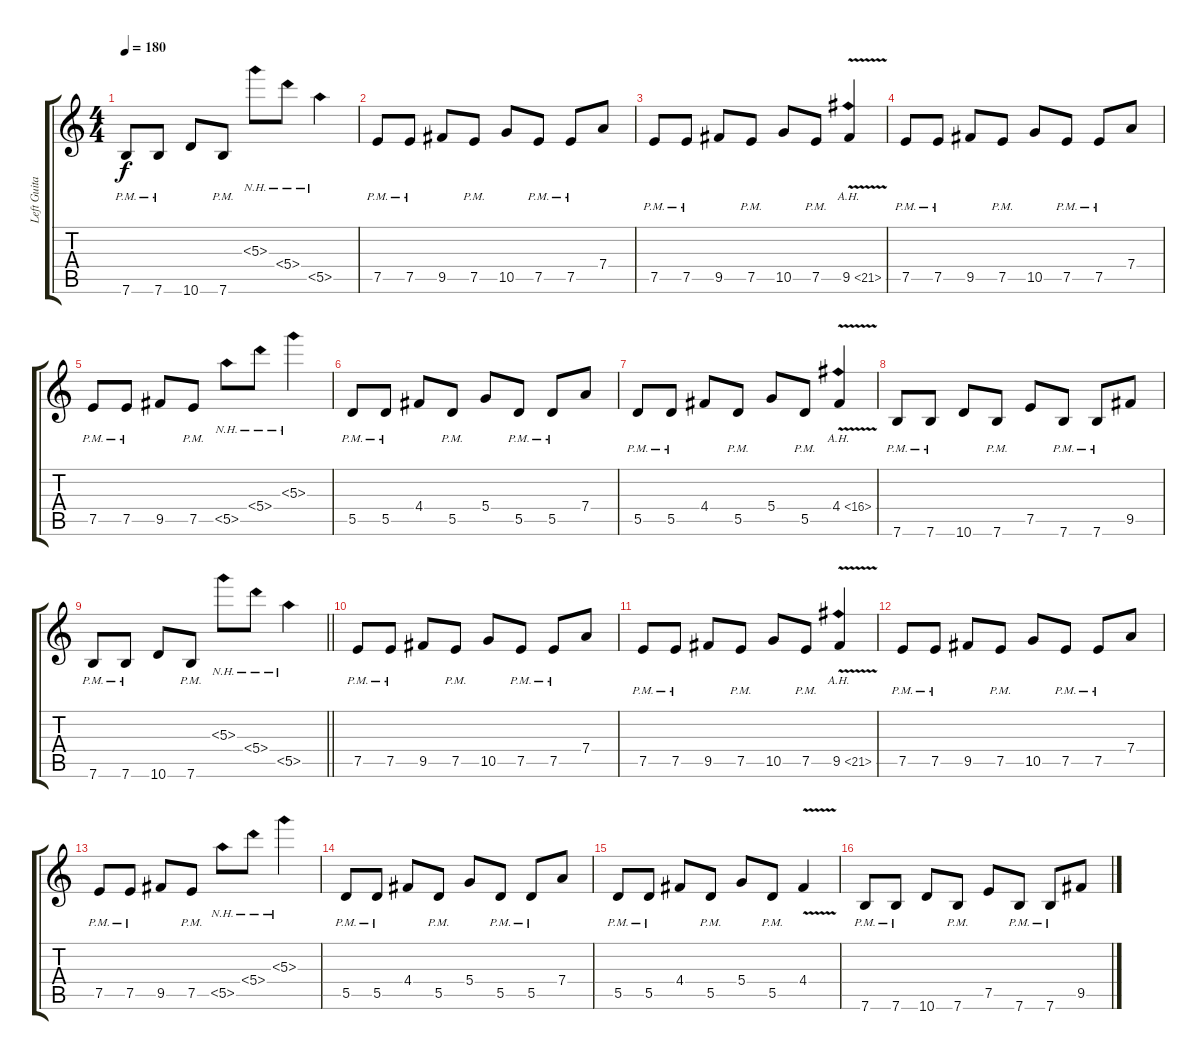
\track ("Left Guitar" "Left Guita") {instrument distortionguitar}
\staff {score tabs}
\tuning (E4 B3 G3 D3 A2 E2) {hide}
\ts (4 4)
\tempo 180
\clef g2
\ks c
7.6{pm}.8{dy f} 7.6{pm}.8 10.6.8 7.6{pm}.8 5.3{nh}.8 5.4{nh}.8 5.5{nh}.4 |
7.5{pm}.8 7.5{pm}.8 9.5.8 7.5{pm}.8 10.5.8 7.5{pm}.8 7.5{pm}.8 7.4.8 |
7.5{pm}.8 7.5{pm}.8 9.5.8 7.5{pm}.8 10.5.8 7.5{pm}.8 9.5{ah 12 v}.4 |
7.5{pm}.8 7.5{pm}.8 9.5.8 7.5{pm}.8 10.5.8 7.5{pm}.8 7.5{pm}.8 7.4.8 |
7.5{pm}.8 7.5{pm}.8 9.5.8 7.5{pm}.8 5.5{nh}.8 5.4{nh}.8 5.3{nh}.4 |
5.5{pm}.8 5.5{pm}.8 4.4.8 5.5{pm}.8 5.4.8 5.5{pm}.8 5.5{pm}.8 7.4.8 |
5.5{pm}.8 5.5{pm}.8 4.4.8 5.5{pm}.8 5.4.8 5.5{pm}.8 4.4{ah 12 v}.4 |
7.6{pm}.8 7.6{pm}.8 10.6.8 7.6{pm}.8 7.5.8 7.6{pm}.8 7.6{pm}.8 9.5.8 |
\barLineRight lightlight
7.6{pm}.8 7.6{pm}.8 10.6.8 7.6{pm}.8 5.3{nh}.8 5.4{nh}.8 5.5{nh}.4 |
7.5{pm}.8 7.5{pm}.8 9.5.8 7.5{pm}.8 10.5.8 7.5{pm}.8 7.5{pm}.8 7.4.8 |
7.5{pm}.8 7.5{pm}.8 9.5.8 7.5{pm}.8 10.5.8 7.5{pm}.8 9.5{ah 12 v}.4 |
7.5{pm}.8 7.5{pm}.8 9.5.8 7.5{pm}.8 10.5.8 7.5{pm}.8 7.5{pm}.8 7.4.8 |
7.5{pm}.8 7.5{pm}.8 9.5.8 7.5{pm}.8 5.5{nh}.8 5.4{nh}.8 5.3{nh}.4 |
5.5{pm}.8 5.5{pm}.8 4.4.8 5.5{pm}.8 5.4.8 5.5{pm}.8 5.5{pm}.8 7.4.8 |
5.5{pm}.8 5.5{pm}.8 4.4.8 5.5{pm}.8 5.4.8 5.5{pm}.8 4.4{v}.4 |
7.6{pm}.8 7.6{pm}.8 10.6.8 7.6{pm}.8 7.5.8 7.6{pm}.8 7.6{pm}.8 9.5.8
